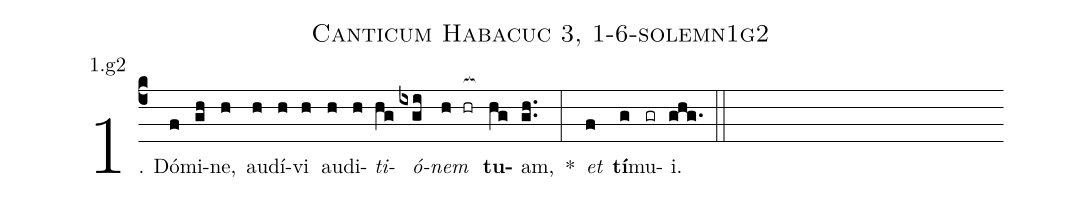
name: Canticum Habacuc 3, 1-6-solemn1g2;
annotation: 1.g2;
%%
(c4)1. Dó(f)mi(gh)ne,(h) au(h)dí(h)vi(h) au(h)di(h)<i>ti</i>(hg)<i>ó</i>(ixgi)<i>nem</i>(h hr[ocb:1{]) <b>tu</b>(hg[ocb:0}])am,(gh..) *(:) <i>et</i>(f) <b>tí</b>(g)mu(gr)i.(ghg.) (::)
